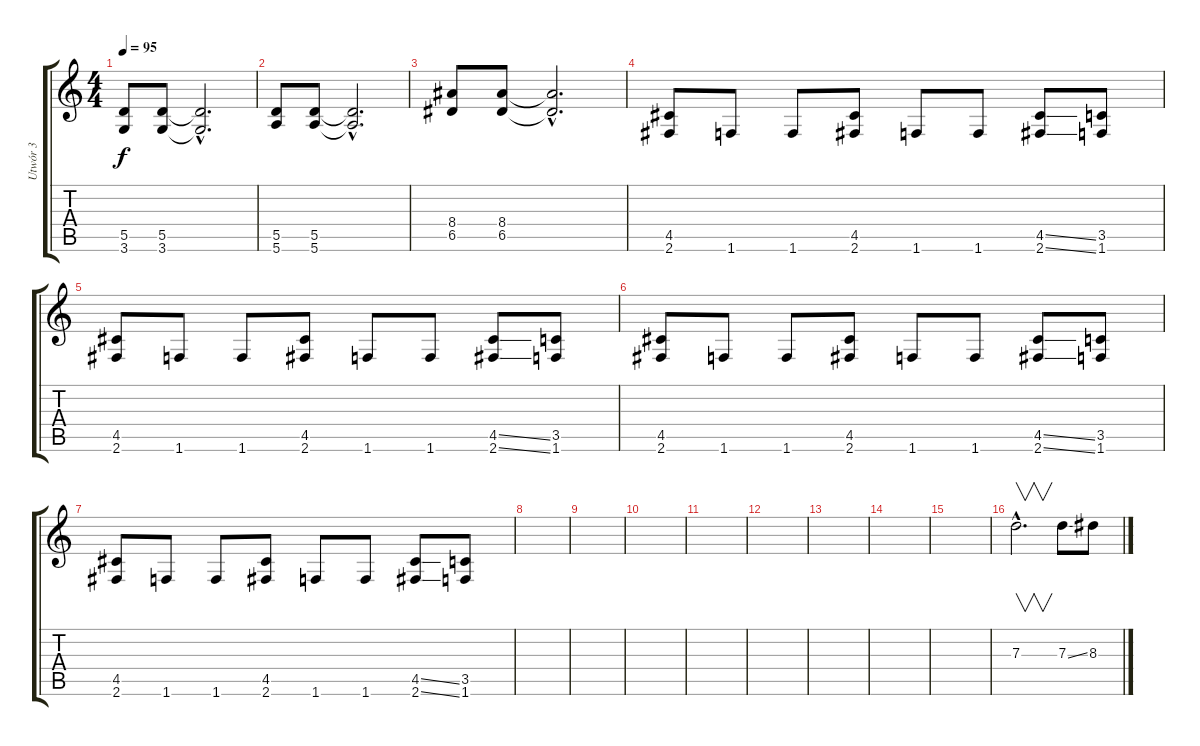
\track ("Utwór 3" "Utwór 3") {instrument distortionguitar}
\staff {score tabs}
\tuning (E4 B3 G3 D3 A2 E2) {hide}
\ts (4 4)
\tempo 95
\clef g2
\ks c
(5.5 3.6).8{dy f} (5.5 3.6).8 (5.5{hac t} 3.6{hac t}).2{d} |
(5.5 5.6).8 (5.5 5.6).8 (5.5{hac t} 5.6{hac t}).2{d} |
(8.4 6.5).8 (8.4 6.5).8 (8.4{hac t} 6.5{hac t}).2{d} |
(4.5 2.6).8 1.6.8 1.6.8 (4.5 2.6).8 1.6.8 1.6.8 (4.5{ss} 2.6{ss}).8 (3.5 1.6).8 |
(4.5 2.6).8 1.6.8 1.6.8 (4.5 2.6).8 1.6.8 1.6.8 (4.5{ss} 2.6{ss}).8 (3.5 1.6).8 |
(4.5 2.6).8 1.6.8 1.6.8 (4.5 2.6).8 1.6.8 1.6.8 (4.5{ss} 2.6{ss}).8 (3.5 1.6).8 |
(4.5 2.6).8 1.6.8 1.6.8 (4.5 2.6).8 1.6.8 1.6.8 (4.5{ss} 2.6{ss}).8 (3.5 1.6).8 |
|
|
|
|
|
|
|
|
7.3{hac}.2{v d} 7.3{ss}.8 8.3{ss}.8
